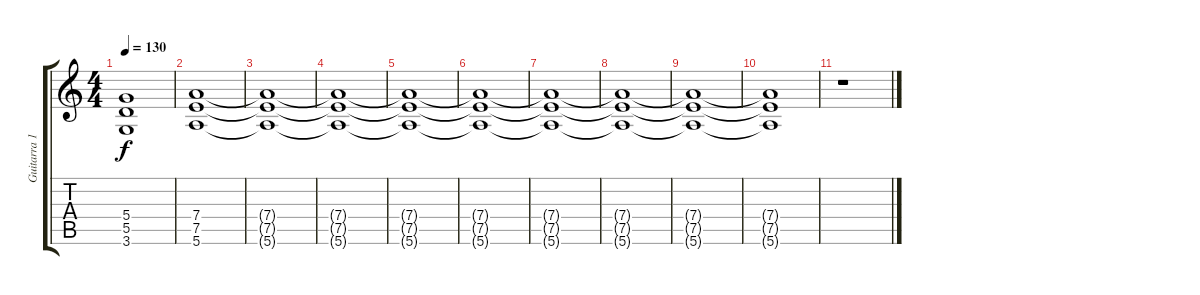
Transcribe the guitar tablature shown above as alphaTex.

\track ("Guitarra 1" "Guitarra 1") {instrument distortionguitar}
\staff {score tabs}
\tuning (E4 B3 G3 D3 A2 E2) {hide}
\ts (4 4)
\tempo 130
\clef g2
\ks c
(5.4 5.5 3.6).1{dy f} |
(7.4 7.5 5.6).1 |
(7.4{t} 7.5{t} 5.6{t}).1 |
(7.4{t} 7.5{t} 5.6{t}).1 |
(7.4{t} 7.5{t} 5.6{t}).1 |
(7.4{t} 7.5{t} 5.6{t}).1 |
(7.4{t} 7.5{t} 5.6{t}).1 |
(7.4{t} 7.5{t} 5.6{t}).1 |
(7.4{t} 7.5{t} 5.6{t}).1 |
(7.4{t} 7.5{t} 5.6{t}).1 |
r.1
